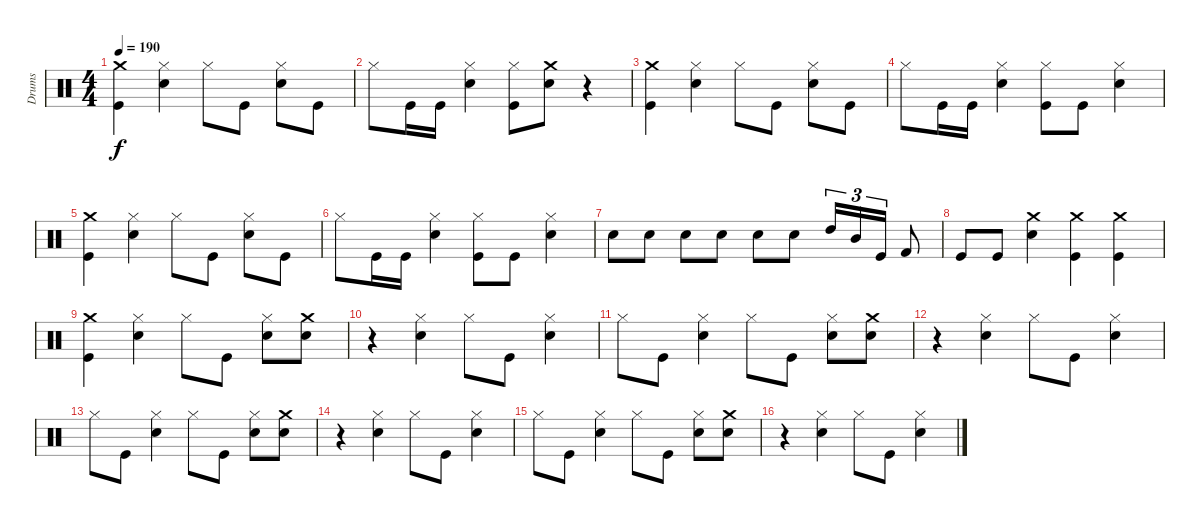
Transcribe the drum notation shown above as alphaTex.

\track ("Drums" "Drums") {instrument percussion}
\staff {score}
\articulation defaults
\ts (4 4)
\tempo 190
\clef neutral
\ks c
("Kick (hit)" "Crash medium (hit)").4{dy f} ("Hi-Hat (closed)" "Snare (hit) 2").4 "Hi-Hat (closed)".8 "Kick (hit)".8 ("Snare (hit) 2" "Hi-Hat (closed)").8 "Kick (hit)".8 |
"Hi-Hat (closed)".8 "Kick (hit)".16 "Kick (hit)".16 ("Snare (hit) 2" "Hi-Hat (closed)").4 ("Kick (hit)" "Hi-Hat (closed)").8 ("Snare (hit) 2" "Crash medium (hit)").8 r.4 |
("Kick (hit)" "Crash medium (hit)").4 ("Hi-Hat (closed)" "Snare (hit) 2").4 "Hi-Hat (closed)".8 "Kick (hit)".8 ("Snare (hit) 2" "Hi-Hat (closed)").8 "Kick (hit)".8 |
"Hi-Hat (closed)".8 "Kick (hit)".16 "Kick (hit)".16 ("Snare (hit) 2" "Hi-Hat (closed)").4 ("Hi-Hat (closed)" "Kick (hit)").8 "Kick (hit)".8 ("Snare (hit) 2" "Hi-Hat (closed)").4 |
("Kick (hit)" "Crash medium (hit)").4 ("Hi-Hat (closed)" "Snare (hit) 2").4 "Hi-Hat (closed)".8 "Kick (hit)".8 ("Snare (hit) 2" "Hi-Hat (closed)").8 "Kick (hit)".8 |
"Hi-Hat (closed)".8 "Kick (hit)".16 "Kick (hit)".16 ("Snare (hit) 2" "Hi-Hat (closed)").4 ("Hi-Hat (closed)" "Kick (hit)").8 "Kick (hit)".8 ("Snare (hit) 2" "Hi-Hat (closed)").4 |
"Snare (hit) 2".8 "Snare (hit) 2".8 "Snare (hit) 2".8 "Snare (hit) 2".8 "Snare (hit) 2".8 "Snare (hit) 2".8 "High Tom (hit)".16{tu (3 2)} "Mid Tom (hit)".16{tu (3 2)} "Kick (hit)".16{tu (3 2)} "Kick (hit) 2".8 |
"Kick (hit)".8 "Kick (hit)".8 ("Crash medium (hit)" "Snare (hit) 2").4 ("Crash medium (hit)" "Kick (hit)").4 ("Crash medium (hit)" "Kick (hit)").4 |
("Kick (hit)" "Crash medium (hit)").4 ("Hi-Hat (closed)" "Snare (hit) 2").4 "Hi-Hat (closed)".8 "Kick (hit)".8 ("Hi-Hat (closed)" "Snare (hit) 2").8 ("Crash medium (hit)" "Snare (hit) 2").8 |
r.4 ("Snare (hit) 2" "Hi-Hat (closed)").4 "Hi-Hat (closed)".8 "Kick (hit)".8 ("Snare (hit) 2" "Hi-Hat (closed)").4 |
"Hi-Hat (closed)".8 "Kick (hit)".8 ("Snare (hit) 2" "Hi-Hat (closed)").4 "Hi-Hat (closed)".8 "Kick (hit)".8 ("Hi-Hat (closed)" "Snare (hit) 2").8 ("Crash medium (hit)" "Snare (hit) 2").8 |
r.4 ("Snare (hit) 2" "Hi-Hat (closed)").4 "Hi-Hat (closed)".8 "Kick (hit)".8 ("Snare (hit) 2" "Hi-Hat (closed)").4 |
"Hi-Hat (closed)".8 "Kick (hit)".8 ("Snare (hit) 2" "Hi-Hat (closed)").4 "Hi-Hat (closed)".8 "Kick (hit)".8 ("Hi-Hat (closed)" "Snare (hit) 2").8 ("Crash medium (hit)" "Snare (hit) 2").8 |
r.4 ("Snare (hit) 2" "Hi-Hat (closed)").4 "Hi-Hat (closed)".8 "Kick (hit)".8 ("Snare (hit) 2" "Hi-Hat (closed)").4 |
"Hi-Hat (closed)".8 "Kick (hit)".8 ("Snare (hit) 2" "Hi-Hat (closed)").4 "Hi-Hat (closed)".8 "Kick (hit)".8 ("Hi-Hat (closed)" "Snare (hit) 2").8 ("Crash medium (hit)" "Snare (hit) 2").8 |
r.4 ("Snare (hit) 2" "Hi-Hat (closed)").4 "Hi-Hat (closed)".8 "Kick (hit)".8 ("Snare (hit) 2" "Hi-Hat (closed)").4
